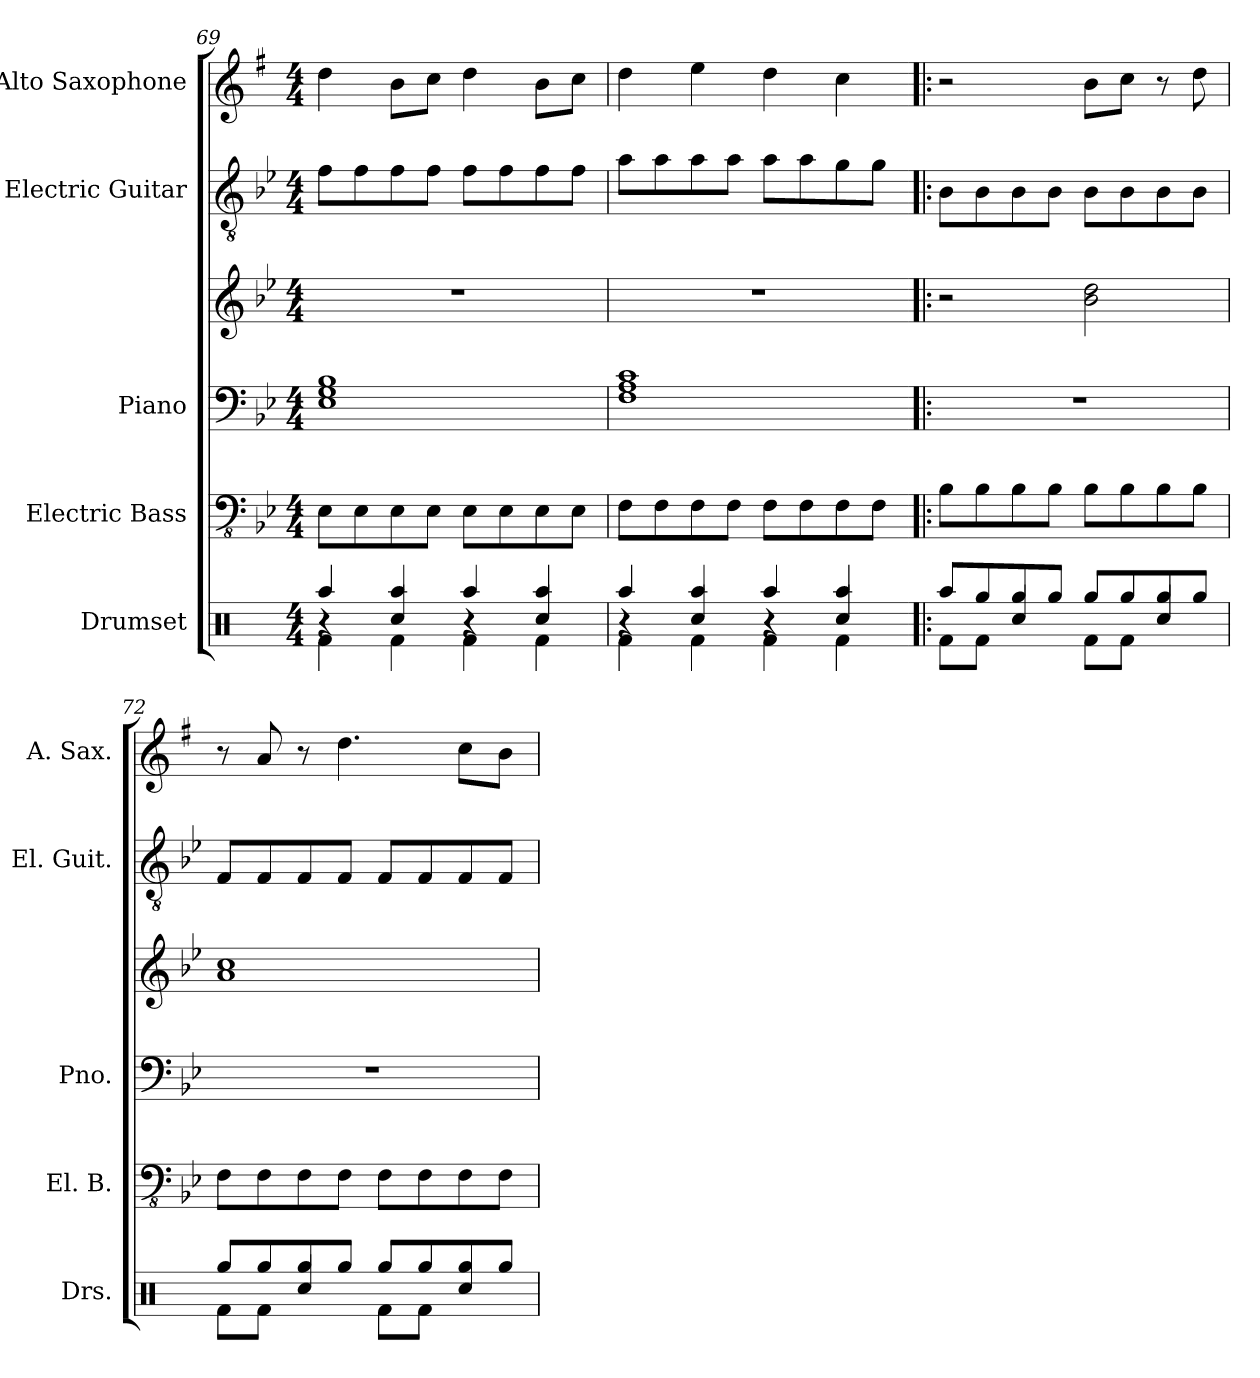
**kern	**kern	**kern	**kern	**kern	**kern
*part5	*part4	*part3	*part3	*part2	*part1
*staff6	*staff5	*staff4	*staff3	*staff2	*staff1
*I"Drumset	*I"Electric Bass	*I"Piano	*	*I"Electric Guitar	*I"Alto Saxophone
*I'Drs.	*I'El. B.	*I'Pno.	*	*I'El. Guit.	*I'A. Sax.
*clefX	*clefFv4	*clefF4	*clefG2	*clefGv2	*clefG2
*	*	*	*	*	*ITrd5c9
*k[]	*k[b-e-]	*k[b-e-]	*k[b-e-]	*k[b-e-]	*k[b-e-]
*C:	*B-:	*B-:	*B-:	*B-:	*B-:
*M4/4	*M4/4	*M4/4	*M4/4	*M4/4	*M4/4
=69	=69	=69	=69	=69	=69
*^	*	*	*	*	*
*	*^	*	*	*	*	*
4Raa/	4Rf\	4r	8EE-\L	1E- 1G 1B-	1r	8f\L	4f\
.	.	.	8EE-\	.	.	8f\	.
4Raa/	4Rf\	4Rcc/	8EE-\	.	.	8f\	8d\L
.	.	.	8EE-\J	.	.	8f\J	8e-\J
4Raa/	4Rf\	4r	8EE-\L	.	.	8f\L	4f\
.	.	.	8EE-\	.	.	8f\	.
4Raa/	4Rf\	4Rcc/	8EE-\	.	.	8f\	8d\L
.	.	.	8EE-\J	.	.	8f\J	8e-\J
=70	=70	=70	=70	=70	=70	=70	=70
4Raa/	4Rf\	4r	8FF\L	1F 1A 1c	1r	8a\L	4f\
.	.	.	8FF\	.	.	8a\	.
4Raa/	4Rf\	4Rcc/	8FF\	.	.	8a\	4g\
.	.	.	8FF\J	.	.	8a\J	.
4Raa/	4Rf\	4r	8FF\L	.	.	8a\L	4f\
.	.	.	8FF\	.	.	8a\	.
4Raa/	4Rf\	4Rcc/	8FF\	.	.	8g\	4e-\
.	.	.	8FF\J	.	.	8g\J	.
*	*v	*v	*	*	*	*	*
=71!|:	=71!|:	=71!|:	=71!|:	=71!|:	=71!|:	=71!|:
8Raa/L	8Rf\L	8BB-\L	1r	2r	8B-\L	2r
8Rgg/	8Rf\J	8BB-\	.	.	8B-\	.
8Rgg/	4Rcc/	8BB-\	.	.	8B-\	.
8Rgg/J	.	8BB-\J	.	.	8B-\J	.
8Rgg/L	8Rf\L	8BB-\L	.	2b-\ 2dd\	8B-\L	8d\L
8Rgg/	8Rf\J	8BB-\	.	.	8B-\	8e-\J
8Rgg/	4Rcc/	8BB-\	.	.	8B-\	8r
8Rgg/J	.	8BB-\J	.	.	8B-\J	8f\
!!LO:LB:g=z
=72	=72	=72	=72	=72	=72	=72
8Rgg/L	8Rf\L	8FF\L	1r	1a 1cc	8F/L	8r
8Rgg/	8Rf\J	8FF\	.	.	8F/	8c/
8Rgg/	4Rcc/	8FF\	.	.	8F/	8r
8Rgg/J	.	8FF\J	.	.	8F/J	4.f\
8Rgg/L	8Rf\L	8FF\L	.	.	8F/L	.
8Rgg/	8Rf\J	8FF\	.	.	8F/	.
8Rgg/	4Rcc/	8FF\	.	.	8F/	8e-\L
8Rgg/J	.	8FF\J	.	.	8F/J	8d\J
*v	*v	*	*	*	*	*
=	=	=	=	=	=
*-	*-	*-	*-	*-	*-
